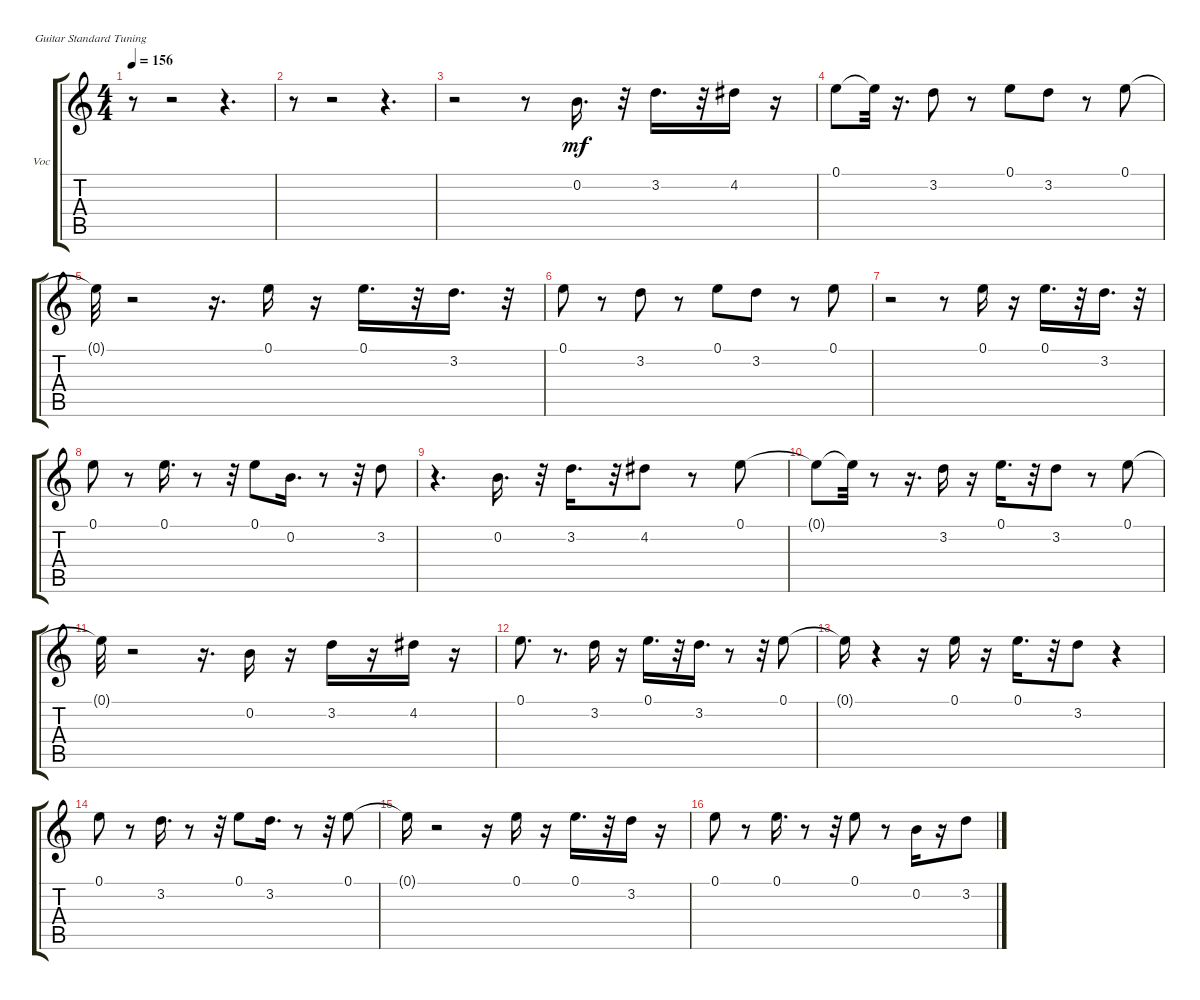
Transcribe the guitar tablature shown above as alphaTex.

\defaultSystemsLayout 4
\bracketExtendMode groupsimilarinstruments
\firstSystemTrackNameOrientation horizontal
\otherSystemsTrackNameOrientation horizontal
\track ("Vocal" "Voc") {instrument electricguitarclean}
\staff {score tabs}
\tuning (E4 B3 G3 D3 A2 E2)
\ts (4 4)
\tempo 156
\clef g2
\ks c
r.8{dy mf} r.2 r.4{d} |
r.8 r.2 r.4{d} |
r.2 r.8 0.2.16{d} r.32 3.2.16{d} r.32 4.2.16 r.16 |
0.1.8 0.1{t}.32 r.16{d} 3.2.8 r.8 0.1.8 3.2.8 r.8 0.1.8 |
0.1{t}.32 r.2 r.16{d} 0.1.16 r.16 0.1.16{d} r.32 3.2.16{d} r.32 |
0.1.8 r.8 3.2.8 r.8 0.1.8 3.2.8 r.8 0.1.8 |
r.2 r.8 0.1.16 r.16 0.1.16{d} r.32 3.2.16{d} r.32 |
0.1.8 r.8 0.1.16{d} r.8 r.32 0.1.8 0.2.16{d} r.8 r.32 3.2.8 |
r.4{d} 0.2.16{d} r.32 3.2.16{d} r.32 4.2.8 r.8 0.1.8 |
0.1{t}.8 0.1{t}.32 r.8 r.16{d} 3.2.16 r.16 0.1.16{d} r.32 3.2.8 r.8 0.1.8 |
0.1{t}.32 r.2 r.16{d} 0.2.16 r.16 3.2.16 r.16 4.2.16 r.16 |
0.1.8{d} r.8{d} 3.2.16 r.16 0.1.16{d} r.32 3.2.16{d} r.8 r.32 0.1.8 |
0.1{t}.16 r.4 r.16 0.1.16 r.16 0.1.16{d} r.32 3.2.8 r.4 |
0.1.8 r.8 3.2.16{d} r.8 r.32 0.1.8 3.2.16{d} r.8 r.32 0.1.8 |
0.1{t}.16 r.2 r.16 0.1.16 r.16 0.1.16{d} r.32 3.2.16 r.16 |
0.1.8 r.8 0.1.16{d} r.8 r.32 0.1.8 r.8 0.2.16 r.16 3.2.8
